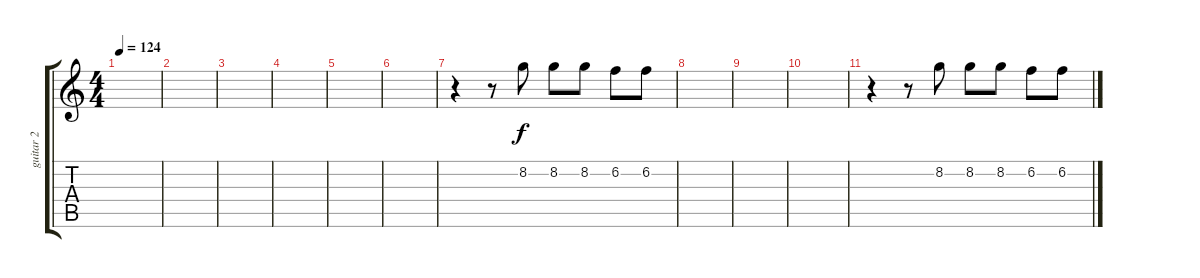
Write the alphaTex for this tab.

\track ("guitar 2" "guitar 2") {instrument overdrivenguitar}
\staff {score tabs}
\tuning (E4 B3 G3 D3 A2 E2) {hide}
\ts (4 4)
\tempo 124
\clef g2
\ks c
|
|
|
|
|
|
r.4 r.8{volume 9} 8.2.8 8.2.8 8.2.8 6.2.8 6.2.8 |
|
|
|
r.4 r.8{volume 9} 8.2.8 8.2.8 8.2.8 6.2.8 6.2.8
